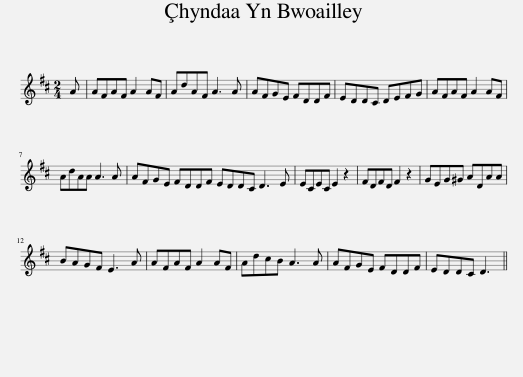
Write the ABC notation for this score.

X:1
L:1/8
M:2/4
I:linebreak $
K:D
V:1 treble
V:1
 A | AFAF A2 AF | AdAF A3 A | AFGE FDDF | EDDC DEFG | %5
 AFAF A2 AF |$ AdAA A3 A | AFGE FDDF EDDC D3 E | ECEC E2 z2 | FDFD F2 z2 | %10
 GEG^G ADAA |$ BAGF E3 A | AFAF A2 AF | AdcB A3 A | AFGE FDDF | %15
 EDDC D3 || %16
